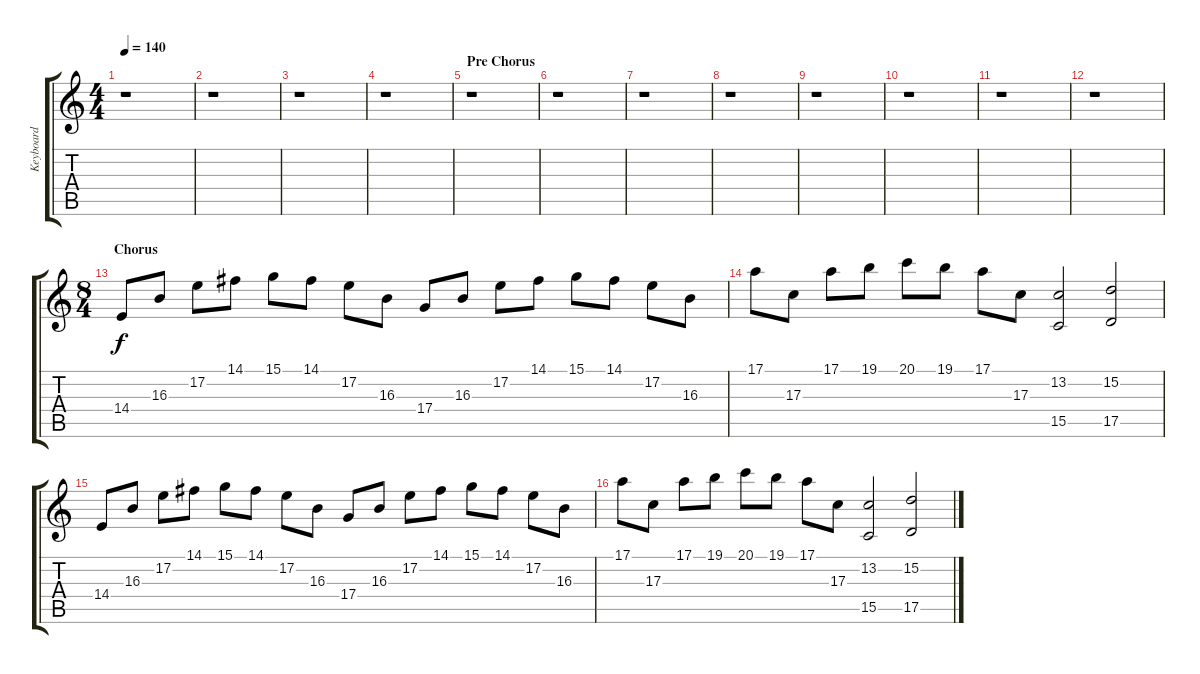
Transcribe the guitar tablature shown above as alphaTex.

\track ("Keyboard" "Keyboard") {instrument stringensemble1}
\staff {score tabs}
\tuning (E4 B3 G3 D3 A2 E2) {hide}
\ts (4 4)
\tempo 140
\clef g2
\ks c
r.1{dy f} |
r.1 |
r.1 |
r.1 |
\section ("" "Pre Chorus")
r.1 |
r.1 |
r.1 |
r.1 |
r.1 |
r.1 |
r.1 |
r.1 |
\ts (8 4)
\section ("" "Chorus")
14.4.8 16.3.8 17.2.8 14.1.8 15.1.8 14.1.8 17.2.8 16.3.8 17.4.8 16.3.8 17.2.8 14.1.8 15.1.8 14.1.8 17.2.8 16.3.8 |
17.1.8 17.3.8 17.1.8 19.1.8 20.1.8 19.1.8 17.1.8 17.3.8 (13.2 15.5).2 (15.2 17.5).2 |
14.4.8 16.3.8 17.2.8 14.1.8 15.1.8 14.1.8 17.2.8 16.3.8 17.4.8 16.3.8 17.2.8 14.1.8 15.1.8 14.1.8 17.2.8 16.3.8 |
17.1.8 17.3.8 17.1.8 19.1.8 20.1.8 19.1.8 17.1.8 17.3.8 (13.2 15.5).2 (15.2 17.5).2
